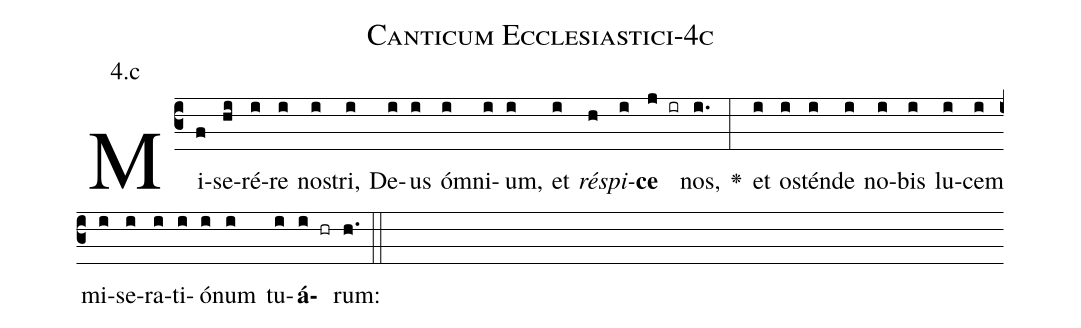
name: Canticum Ecclesiastici-4c;
annotation: 4.c;
%%
(c3)Mi(f)se(hi)ré(i)re(i) no(i)stri,(i) De(i)us(i) óm(i)ni(i)um,(i) et(i) <i>ré</i>(h)<i>spi</i>(i)<b>ce</b>(j ir) nos,(i.) <v>\greheightstar</v>(:) et(i) o(i)stén(i)de(i) no(i)bis(i) lu(i)cem(i) mi(i)se(i)ra(i)ti(i)ó(i)num(i) tu(i)<b>á</b>(i hr)rum:(h.) (::)


%E(i) u(i) o(i) u(i) a(i) e.(h.) (::)
